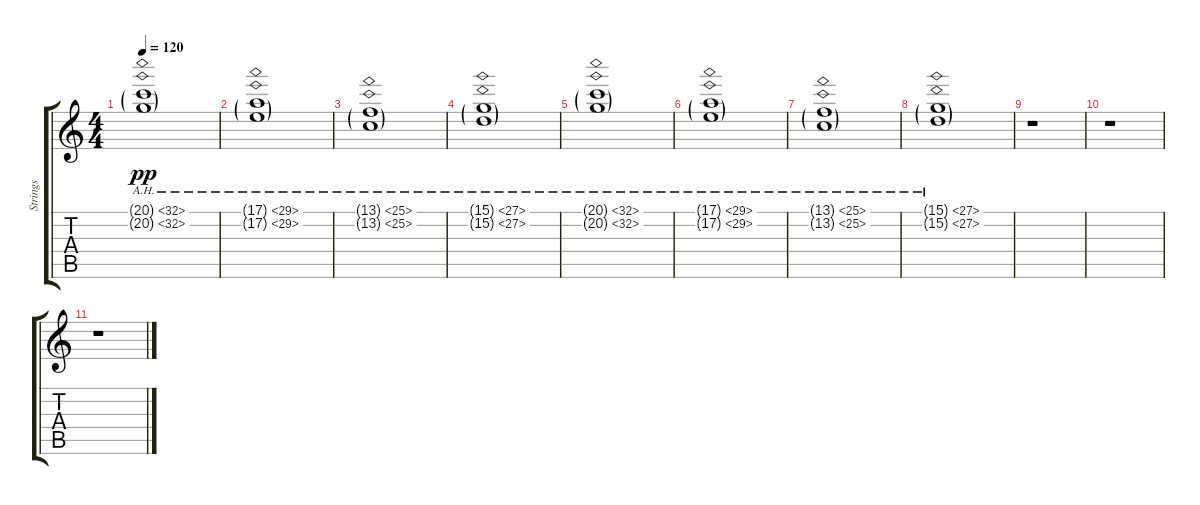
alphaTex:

\track ("Strings" "Strings") {instrument stringensemble1}
\staff {score tabs}
\tuning (E4 B3 G3 D3 A2 E2) {hide}
\ts (4 4)
\tempo 120
\clef g2
\ks c
(20.1{ah 12 g} 20.2{ah 12 g}).1{dy pp} |
(17.1{ah 12 g} 17.2{ah 12 g}).1 |
(13.1{ah 12 g} 13.2{ah 12 g}).1 |
(15.1{ah 12 g} 15.2{ah 12 g}).1 |
(20.1{ah 12 g} 20.2{ah 12 g}).1 |
(17.1{ah 12 g} 17.2{ah 12 g}).1 |
(13.1{ah 12 g} 13.2{ah 12 g}).1 |
(15.1{ah 12 g} 15.2{ah 12 g}).1 |
r.1 |
r.1 |
r.1
